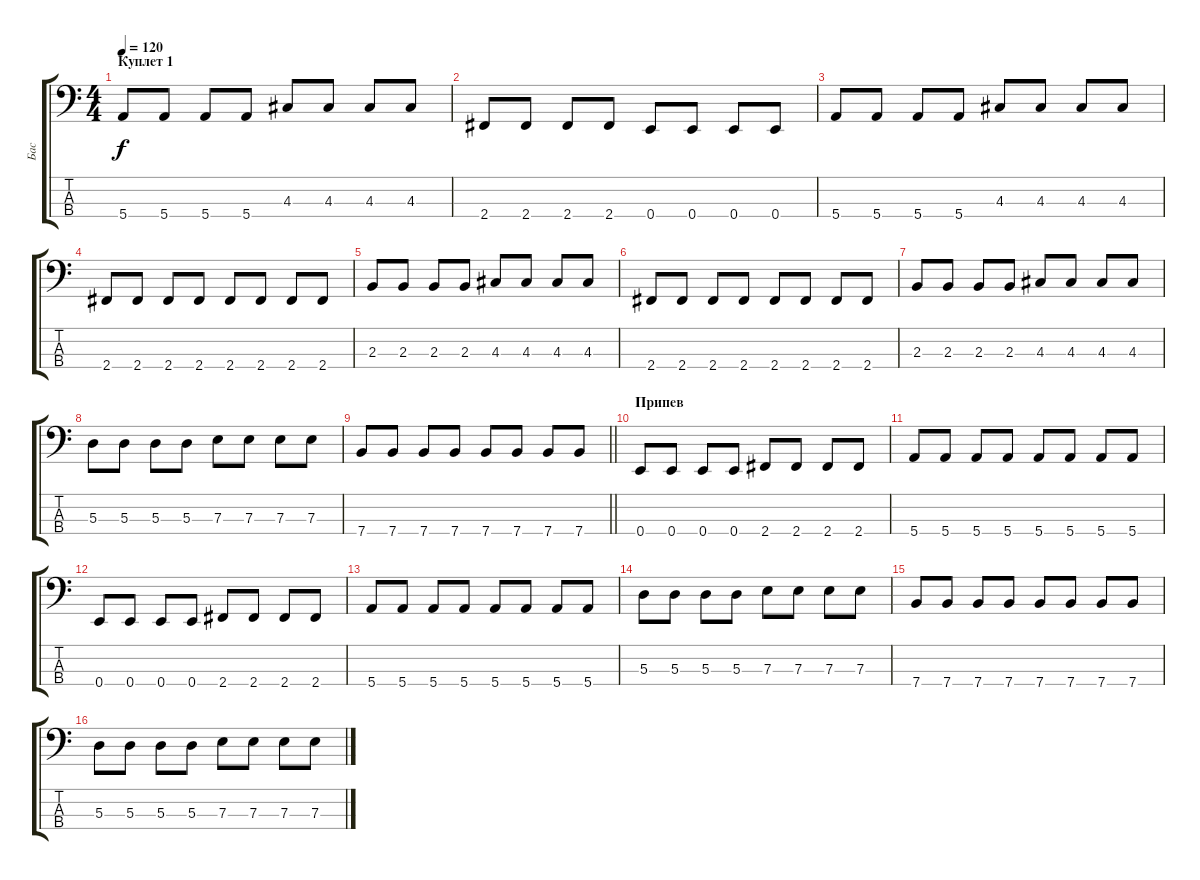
\track ("Бас" "Бас") {instrument electricbassfinger}
\staff {score tabs}
\tuning (G2 D2 A1 E1) {hide}
\ts (4 4)
\section ("" "Куплет 1")
\tempo 120
\clef f4
\ks c
5.4.8{dy f} 5.4.8 5.4.8 5.4.8 4.3.8 4.3.8 4.3.8 4.3.8 |
2.4.8 2.4.8 2.4.8 2.4.8 0.4.8 0.4.8 0.4.8 0.4.8 |
5.4.8 5.4.8 5.4.8 5.4.8 4.3.8 4.3.8 4.3.8 4.3.8 |
2.4.8 2.4.8 2.4.8 2.4.8 2.4.8 2.4.8 2.4.8 2.4.8 |
2.3.8 2.3.8 2.3.8 2.3.8 4.3.8 4.3.8 4.3.8 4.3.8 |
2.4.8 2.4.8 2.4.8 2.4.8 2.4.8 2.4.8 2.4.8 2.4.8 |
2.3.8 2.3.8 2.3.8 2.3.8 4.3.8 4.3.8 4.3.8 4.3.8 |
5.3.8 5.3.8 5.3.8 5.3.8 7.3.8 7.3.8 7.3.8 7.3.8 |
\barLineRight lightlight
7.4.8 7.4.8 7.4.8 7.4.8 7.4.8 7.4.8 7.4.8 7.4.8 |
\section ("" "Припев")
0.4.8 0.4.8 0.4.8 0.4.8 2.4.8 2.4.8 2.4.8 2.4.8 |
5.4.8 5.4.8 5.4.8 5.4.8 5.4.8 5.4.8 5.4.8 5.4.8 |
0.4.8 0.4.8 0.4.8 0.4.8 2.4.8 2.4.8 2.4.8 2.4.8 |
5.4.8 5.4.8 5.4.8 5.4.8 5.4.8 5.4.8 5.4.8 5.4.8 |
5.3.8 5.3.8 5.3.8 5.3.8 7.3.8 7.3.8 7.3.8 7.3.8 |
7.4.8 7.4.8 7.4.8 7.4.8 7.4.8 7.4.8 7.4.8 7.4.8 |
5.3.8 5.3.8 5.3.8 5.3.8 7.3.8 7.3.8 7.3.8 7.3.8
